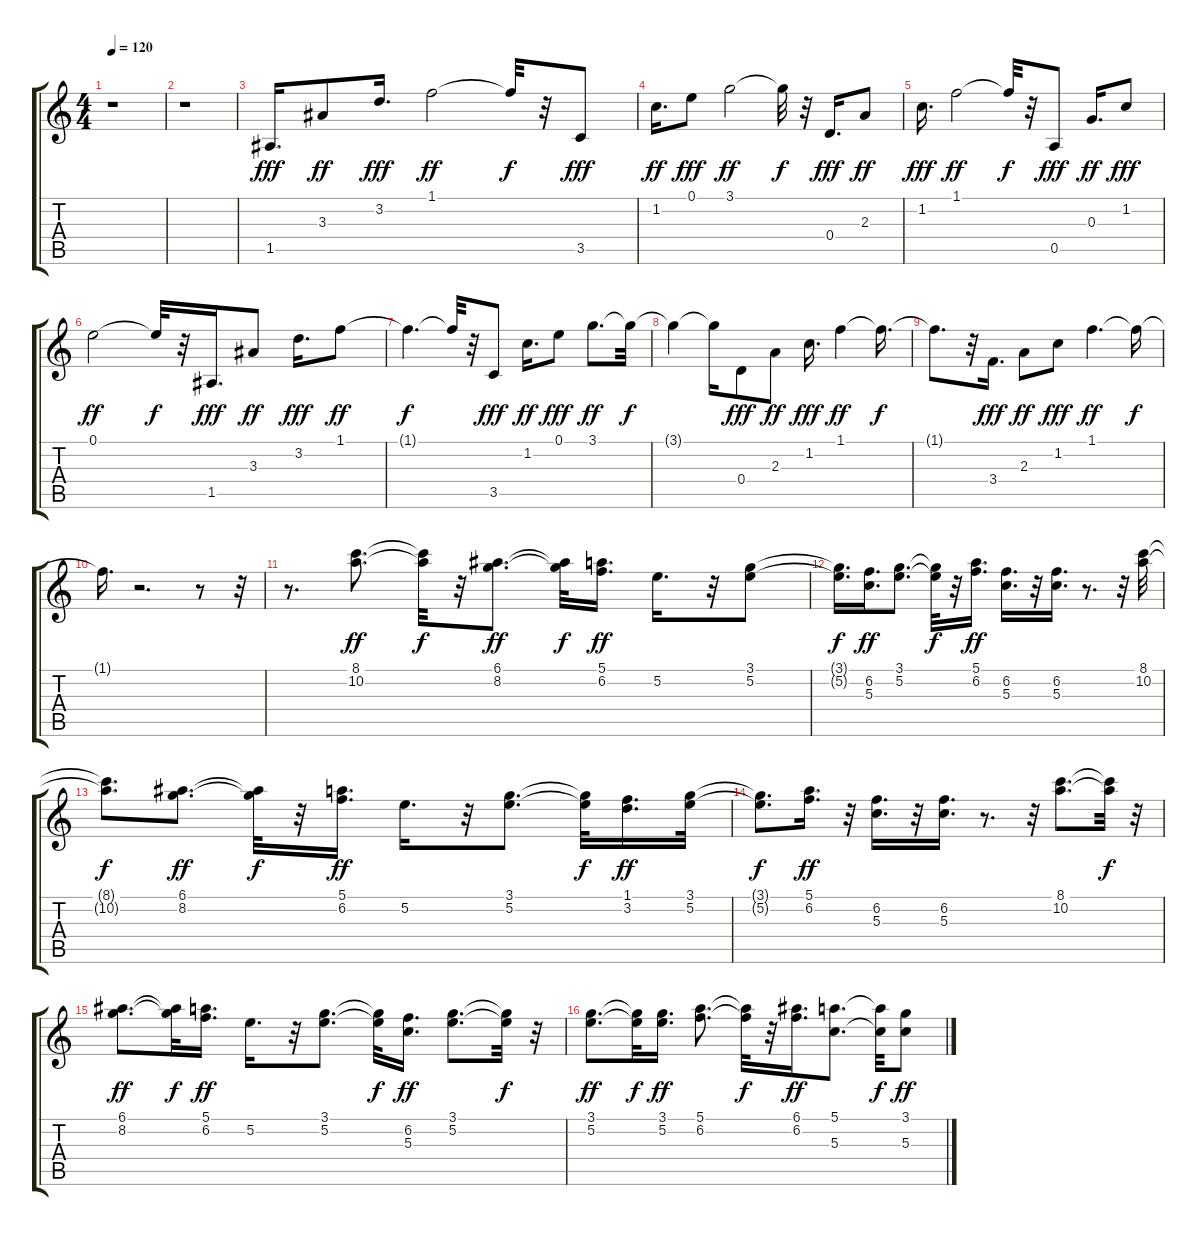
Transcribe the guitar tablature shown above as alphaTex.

\track "" {instrument acousticguitarsteel}
\staff {score tabs}
\tuning (E4 B3 G3 D3 A2 E2) {hide}
\ts (4 4)
\tempo 120
\clef g2
\ks c
r.1{dy f} |
r.1 |
1.5.16{d dy fff balance 3 instrument acousticguitarsteel} 3.3.8{dy ff} 3.2.16{d dy fff} 1.1.2{dy ff} 1.1{t}.32{dy f} r.32 3.5.8{dy fff} |
1.2.16{d dy ff} 0.1.8{dy fff} 3.1.2{dy ff} 3.1{t}.32{dy f} r.32 0.4.16{d dy fff} 2.3.8{dy ff} |
1.2.16{d dy fff} 1.1.2{dy ff} 1.1{t}.32{dy f} r.32 0.5.8{dy fff} 0.3.16{d dy ff} 1.2.8{dy fff} |
0.1.2{dy ff} 0.1{t}.32{dy f} r.32 1.5.16{d dy fff} 3.3.8{dy ff} 3.2.16{d dy fff} 1.1.8{dy ff} |
1.1{t}.4{d dy f} 1.1{t}.32 r.32 3.5.8{dy fff} 1.2.16{d dy ff} 0.1.8{dy fff} 3.1.8{d dy ff} 3.1{t}.32{dy f} |
3.1{t}.4 3.1{t}.16 0.4.8{dy fff} 2.3.8{dy ff} 1.2.16{d dy fff} 1.1.4{dy ff} 1.1{t}.16{d dy f} |
1.1{t}.8{d} r.32 3.4.16{d dy fff} 2.3.8{dy ff} 1.2.8{dy fff} 1.1.4{d dy ff} 1.1{t}.16{dy f} |
1.1{t}.16{d} r.2{d} r.8 r.32 |
r.8{d} (8.1 10.2).8{d dy ff balance 9 instrument choiraahs} (8.1{t} 10.2{t}).32{dy f} r.32 (6.1 8.2).8{d dy ff} (6.1{t} 8.2{t}).32{dy f} (5.1 6.2).16{d dy ff} 5.2.16{d} r.32 (3.1 5.2).8 |
(3.1{t} 5.2{t}).16{d dy f} (6.2 5.3).16{d dy ff} (3.1 5.2).8{d} (3.1{t} 5.2{t}).32{dy f} r.32 (5.1 6.2).16{d dy ff} (6.2 5.3).16{d} r.32 (6.2 5.3).16{d} r.8{d} r.32 (8.1 10.2).32 |
(8.1{t} 10.2{t}).8{d dy f} (6.1 8.2).8{d dy ff} (6.1{t} 8.2{t}).32{dy f} r.32 (5.1 6.2).16{d dy ff} 5.2.16{d} r.32 (3.1 5.2).8{d} (3.1{t} 5.2{t}).32{dy f} (1.1 3.2).16{d dy ff} (3.1 5.2).32 |
(3.1{t} 5.2{t}).8{d dy f} (5.1 6.2).16{d dy ff} r.32 (6.2 5.3).16{d} r.32 (6.2 5.3).16{d} r.8{d} r.32 (8.1 10.2).8{d} (8.1{t} 10.2{t}).32{dy f} r.32 |
(6.1 8.2).8{d dy ff} (6.1{t} 8.2{t}).32{dy f} (5.1 6.2).16{d dy ff} 5.2.16{d} r.32 (3.1 5.2).8{d} (3.1{t} 5.2{t}).32{dy f} (6.2 5.3).16{d dy ff} (3.1 5.2).8{d} (3.1{t} 5.2{t}).32{dy f} r.32 |
(3.1 5.2).8{d dy ff} (3.1{t} 5.2{t}).32{dy f} (3.1 5.2).16{d dy ff} (5.1 6.2).8{d} (5.1{t} 6.2{t}).32{dy f} r.32 (6.1 6.2).16{d dy ff} (5.1 5.3).8{d} (5.1{t} 5.3{t}).32{dy f} (3.1 5.3).8{dy ff}
